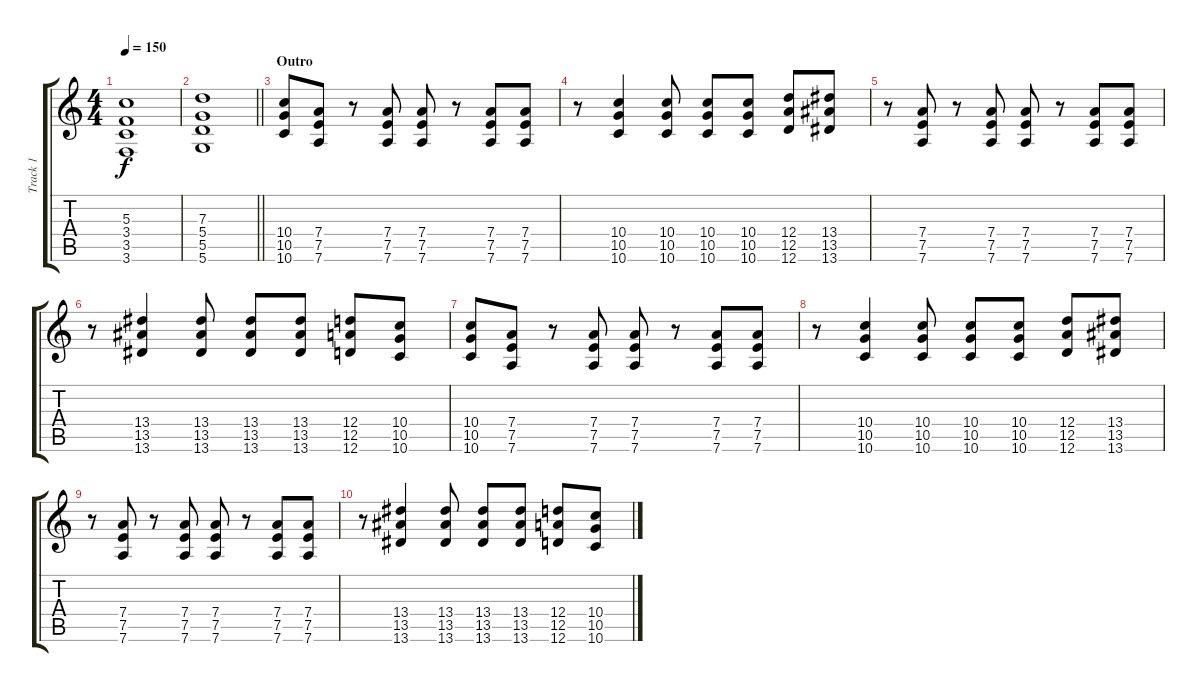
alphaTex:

\track ("Track 1" "Track 1") {instrument overdrivenguitar}
\staff {score tabs}
\tuning (E4 B3 G3 D3 A2 D2) {hide}
\ts (4 4)
\tempo 150
\clef g2
\ks c
(5.3 3.4 3.5 3.6).1{dy f} |
\barLineRight lightlight
(7.3 5.4 5.5 5.6).1 |
\section ("" "Outro")
(10.4 10.5 10.6).8 (7.4 7.5 7.6).8 r.8 (7.4 7.5 7.6).8 (7.4 7.5 7.6).8 r.8 (7.4 7.5 7.6).8 (7.4 7.5 7.6).8 |
r.8 (10.4 10.5 10.6).4 (10.4 10.5 10.6).8 (10.4 10.5 10.6).8 (10.4 10.5 10.6).8 (12.4 12.5 12.6).8 (13.4 13.5 13.6).8 |
r.8 (7.4 7.5 7.6).8 r.8 (7.4 7.5 7.6).8 (7.4 7.5 7.6).8 r.8 (7.4 7.5 7.6).8 (7.4 7.5 7.6).8 |
r.8 (13.4 13.5 13.6).4 (13.4 13.5 13.6).8 (13.4 13.5 13.6).8 (13.4 13.5 13.6).8 (12.4 12.5 12.6).8 (10.4 10.5 10.6).8 |
(10.4 10.5 10.6).8 (7.4 7.5 7.6).8 r.8 (7.4 7.5 7.6).8 (7.4 7.5 7.6).8 r.8 (7.4 7.5 7.6).8 (7.4 7.5 7.6).8 |
r.8 (10.4 10.5 10.6).4 (10.4 10.5 10.6).8 (10.4 10.5 10.6).8 (10.4 10.5 10.6).8 (12.4 12.5 12.6).8 (13.4 13.5 13.6).8 |
r.8 (7.4 7.5 7.6).8 r.8 (7.4 7.5 7.6).8 (7.4 7.5 7.6).8 r.8 (7.4 7.5 7.6).8 (7.4 7.5 7.6).8 |
r.8 (13.4 13.5 13.6).4 (13.4 13.5 13.6).8 (13.4 13.5 13.6).8 (13.4 13.5 13.6).8 (12.4 12.5 12.6).8 (10.4 10.5 10.6).8
